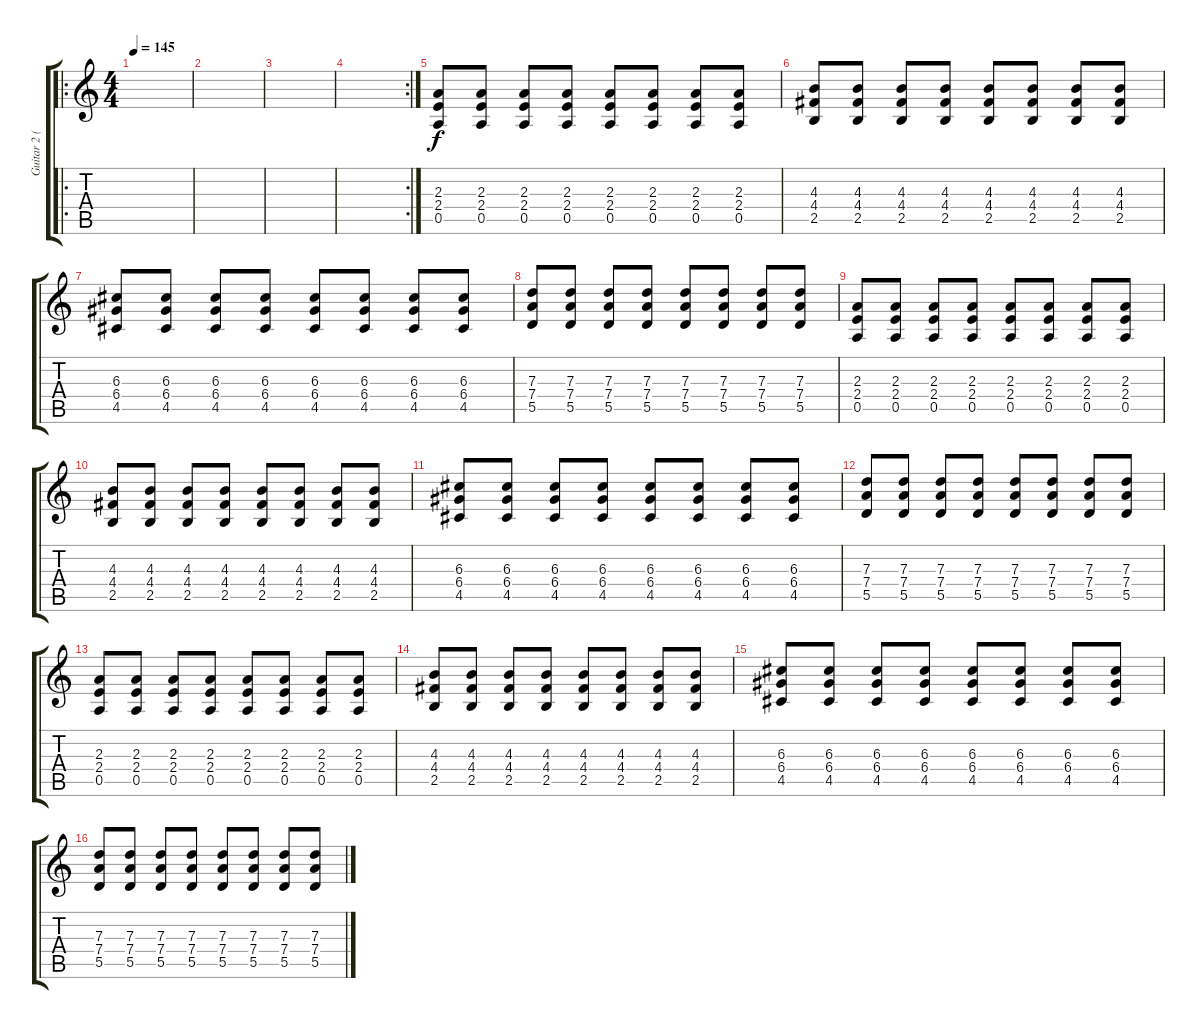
\track ("Guitar 2 (Tom DeLonge)" "Guitar 2 (") {instrument distortionguitar}
\staff {score tabs}
\tuning (E4 B3 G3 D3 A2 E2) {hide}
\ro
\ts (4 4)
\tempo 145
\clef g2
\ks c
|
|
|
\rc 2
|
(2.3 2.4 0.5).8 (2.3 2.4 0.5).8 (2.3 2.4 0.5).8 (2.3 2.4 0.5).8 (2.3 2.4 0.5).8 (2.3 2.4 0.5).8 (2.3 2.4 0.5).8 (2.3 2.4 0.5).8 |
(4.3 4.4 2.5).8 (4.3 4.4 2.5).8 (4.3 4.4 2.5).8 (4.3 4.4 2.5).8 (4.3 4.4 2.5).8 (4.3 4.4 2.5).8 (4.3 4.4 2.5).8 (4.3 4.4 2.5).8 |
(6.3 6.4 4.5).8 (6.3 6.4 4.5).8 (6.3 6.4 4.5).8 (6.3 6.4 4.5).8 (6.3 6.4 4.5).8 (6.3 6.4 4.5).8 (6.3 6.4 4.5).8 (6.3 6.4 4.5).8 |
(7.3 7.4 5.5).8 (7.3 7.4 5.5).8 (7.3 7.4 5.5).8 (7.3 7.4 5.5).8 (7.3 7.4 5.5).8 (7.3 7.4 5.5).8 (7.3 7.4 5.5).8 (7.3 7.4 5.5).8 |
(2.3 2.4 0.5).8 (2.3 2.4 0.5).8 (2.3 2.4 0.5).8 (2.3 2.4 0.5).8 (2.3 2.4 0.5).8 (2.3 2.4 0.5).8 (2.3 2.4 0.5).8 (2.3 2.4 0.5).8 |
(4.3 4.4 2.5).8 (4.3 4.4 2.5).8 (4.3 4.4 2.5).8 (4.3 4.4 2.5).8 (4.3 4.4 2.5).8 (4.3 4.4 2.5).8 (4.3 4.4 2.5).8 (4.3 4.4 2.5).8 |
(6.3 6.4 4.5).8 (6.3 6.4 4.5).8 (6.3 6.4 4.5).8 (6.3 6.4 4.5).8 (6.3 6.4 4.5).8 (6.3 6.4 4.5).8 (6.3 6.4 4.5).8 (6.3 6.4 4.5).8 |
(7.3 7.4 5.5).8 (7.3 7.4 5.5).8 (7.3 7.4 5.5).8 (7.3 7.4 5.5).8 (7.3 7.4 5.5).8 (7.3 7.4 5.5).8 (7.3 7.4 5.5).8 (7.3 7.4 5.5).8 |
(2.3 2.4 0.5).8 (2.3 2.4 0.5).8 (2.3 2.4 0.5).8 (2.3 2.4 0.5).8 (2.3 2.4 0.5).8 (2.3 2.4 0.5).8 (2.3 2.4 0.5).8 (2.3 2.4 0.5).8 |
(4.3 4.4 2.5).8 (4.3 4.4 2.5).8 (4.3 4.4 2.5).8 (4.3 4.4 2.5).8 (4.3 4.4 2.5).8 (4.3 4.4 2.5).8 (4.3 4.4 2.5).8 (4.3 4.4 2.5).8 |
(6.3 6.4 4.5).8 (6.3 6.4 4.5).8 (6.3 6.4 4.5).8 (6.3 6.4 4.5).8 (6.3 6.4 4.5).8 (6.3 6.4 4.5).8 (6.3 6.4 4.5).8 (6.3 6.4 4.5).8 |
(7.3 7.4 5.5).8 (7.3 7.4 5.5).8 (7.3 7.4 5.5).8 (7.3 7.4 5.5).8 (7.3 7.4 5.5).8 (7.3 7.4 5.5).8 (7.3 7.4 5.5).8 (7.3 7.4 5.5).8
